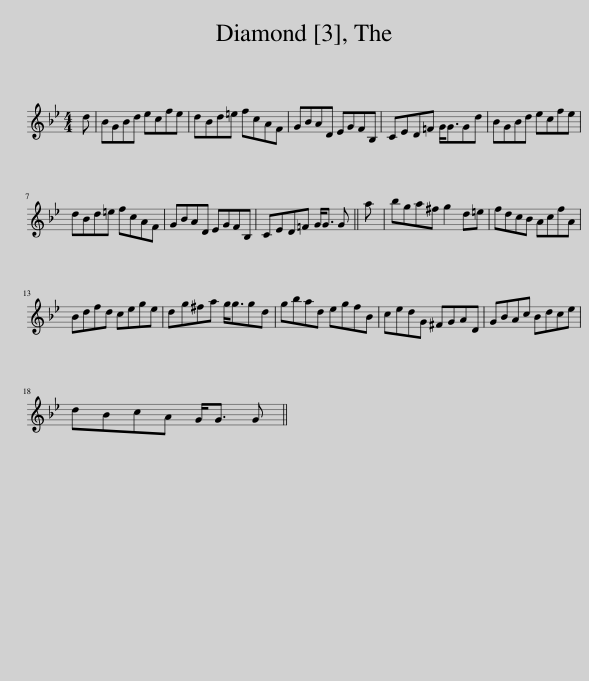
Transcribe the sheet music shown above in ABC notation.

X:1
L:1/8
M:4/4
I:linebreak $
K:Gmin
V:1 treble
V:1
 d | BGBd ecfe | dBd=e fcAF | GBAD EGFB, | CED=F G<GGd | %5
 BGBd ecfe |$ dBd=e fcAF | GBAD EGFB, | CED=F G<G G || a | %10
 bga^f g2 d=e | fdcB AcfA |$ Bdfd cege | dg^fa g<ggd | gbad egfB | %15
 cedG ^FGAD | GBAc Bdce |$ dBcA G<G G || %18
